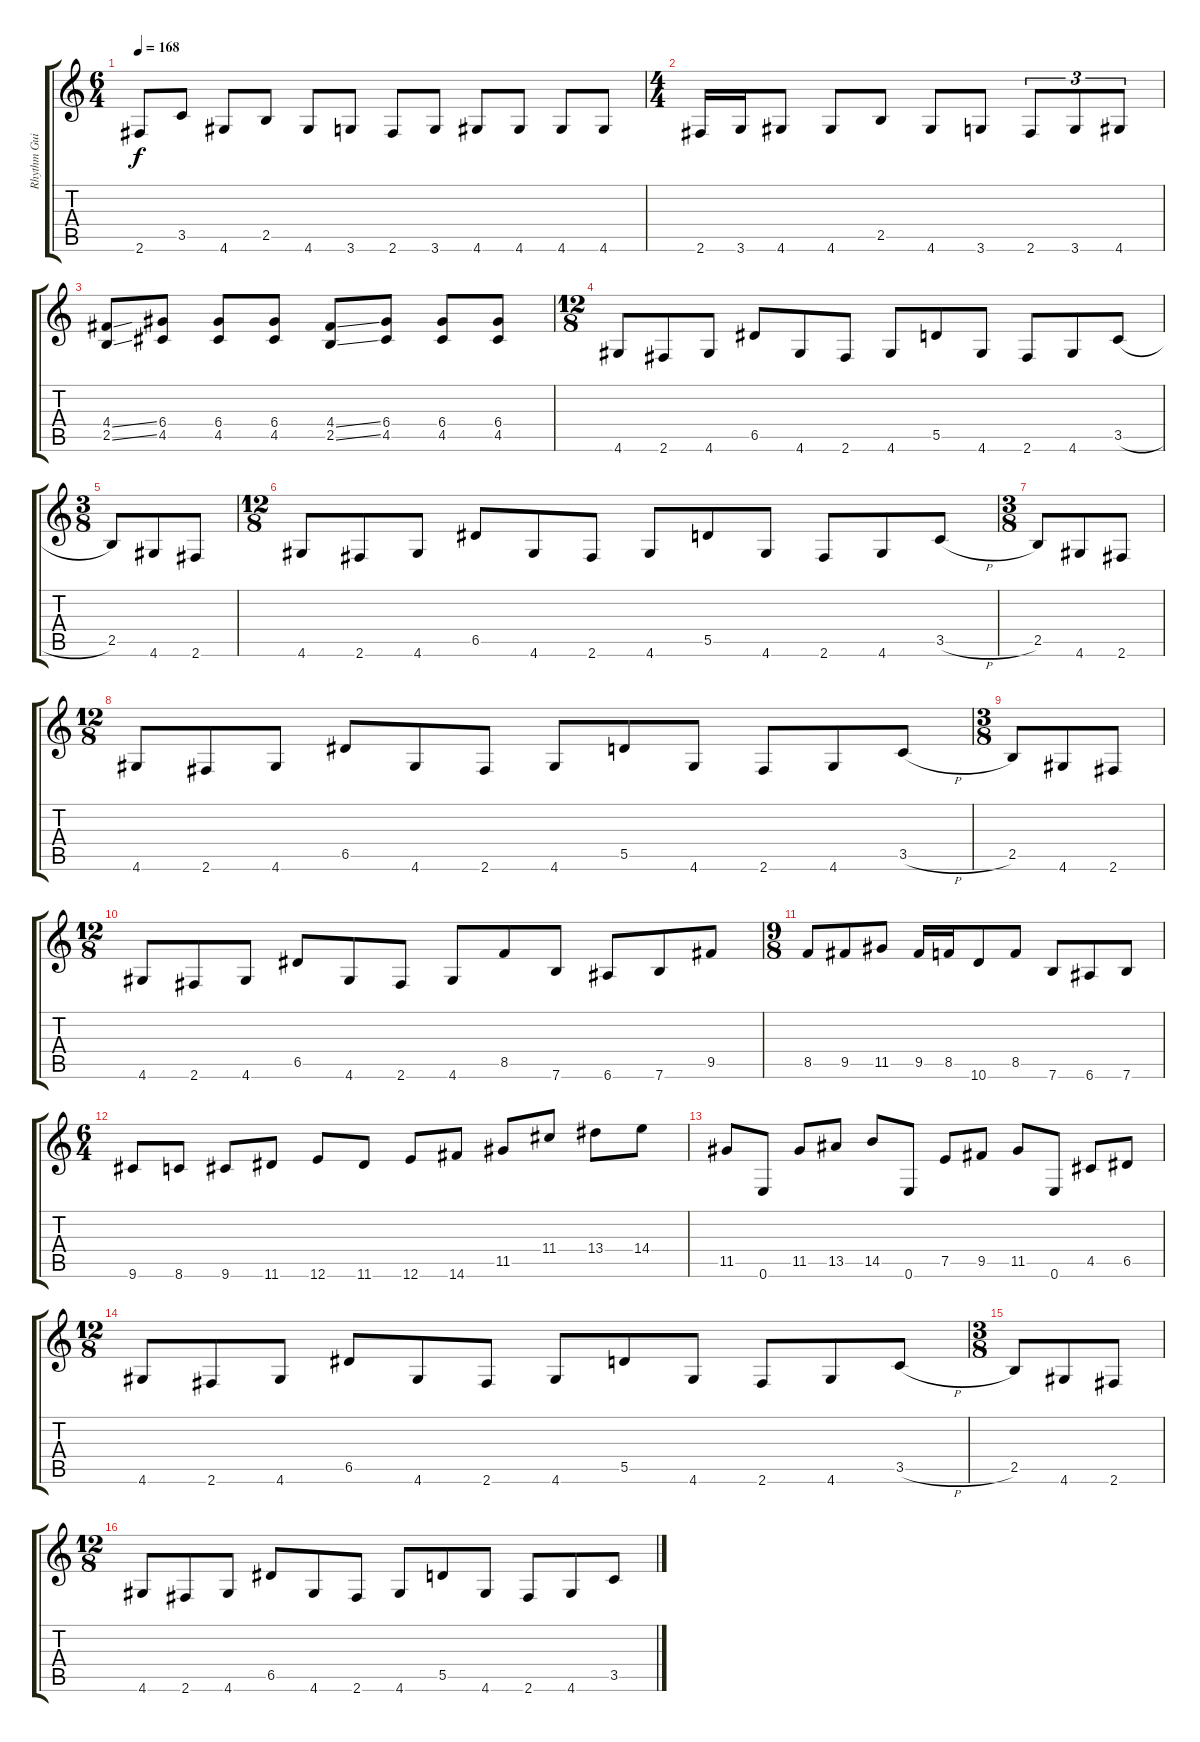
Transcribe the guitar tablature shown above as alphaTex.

\track ("Rhythm Guitar" "Rhythm Gui") {instrument distortionguitar}
\staff {score tabs}
\tuning (E4 B3 G3 D3 A2 E2) {hide}
\ts (6 4)
\tempo 168
\clef g2
\ks c
2.6.8{dy f} 3.5.8 4.6.8 2.5.8 4.6.8 3.6.8 2.6.8 3.6.8 4.6.8 4.6.8 4.6.8 4.6.8 |
\ts (4 4)
2.6.16 3.6.16 4.6.8 4.6.8 2.5.8 4.6.8 3.6.8 2.6.8{tu (3 2)} 3.6.8{tu (3 2)} 4.6.8{tu (3 2)} |
(4.4{ss} 2.5{ss}).8 (6.4 4.5).8 (6.4 4.5).8 (6.4 4.5).8 (4.4{ss} 2.5{ss}).8 (6.4 4.5).8 (6.4 4.5).8 (6.4 4.5).8 |
\ts (12 8)
4.6.8 2.6.8 4.6.8 6.5.8 4.6.8 2.6.8 4.6.8 5.5.8 4.6.8 2.6.8 4.6.8 3.5{h}.8 |
\ts (3 8)
2.5.8 4.6.8 2.6.8 |
\ts (12 8)
4.6.8 2.6.8 4.6.8 6.5.8 4.6.8 2.6.8 4.6.8 5.5.8 4.6.8 2.6.8 4.6.8 3.5{h}.8 |
\ts (3 8)
2.5.8 4.6.8 2.6.8 |
\ts (12 8)
4.6.8 2.6.8 4.6.8 6.5.8 4.6.8 2.6.8 4.6.8 5.5.8 4.6.8 2.6.8 4.6.8 3.5{h}.8 |
\ts (3 8)
2.5.8 4.6.8 2.6.8 |
\ts (12 8)
4.6.8 2.6.8 4.6.8 6.5.8 4.6.8 2.6.8 4.6.8 8.5.8 7.6.8 6.6.8 7.6.8 9.5.8 |
\ts (9 8)
8.5.8 9.5.8 11.5.8 9.5.16 8.5.16 10.6.8 8.5.8 7.6.8 6.6.8 7.6.8 |
\ts (6 4)
9.6.8 8.6.8 9.6.8 11.6.8 12.6.8 11.6.8 12.6.8 14.6.8 11.5.8 11.4.8 13.4.8 14.4.8 |
11.5.8 0.6.8 11.5.8 13.5.8 14.5.8 0.6.8 7.5.8 9.5.8 11.5.8 0.6.8 4.5.8 6.5.8 |
\ts (12 8)
4.6.8 2.6.8 4.6.8 6.5.8 4.6.8 2.6.8 4.6.8 5.5.8 4.6.8 2.6.8 4.6.8 3.5{h}.8 |
\ts (3 8)
2.5.8 4.6.8 2.6.8 |
\ts (12 8)
4.6.8 2.6.8 4.6.8 6.5.8 4.6.8 2.6.8 4.6.8 5.5.8 4.6.8 2.6.8 4.6.8 3.5{h}.8
